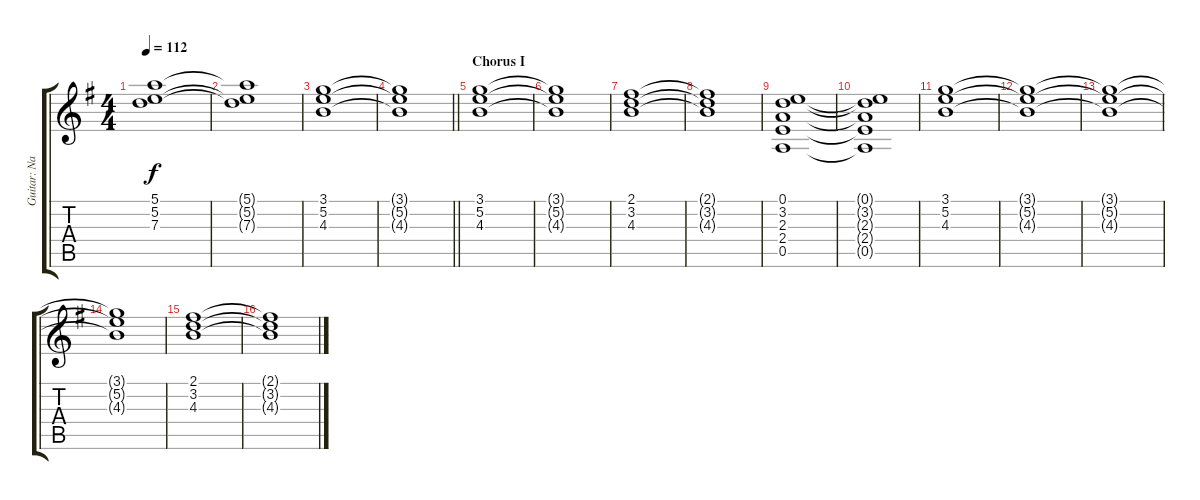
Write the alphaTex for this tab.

\track ("Guitar: Nancy" "Guitar: Na") {instrument distortionguitar}
\staff {score tabs}
\tuning (E4 B3 G3 D3 A2 E2) {hide}
\ts (4 4)
\tempo 112
\clef g2
\ks g
(5.1 5.2 7.3).1{dy f} |
(5.1{t} 5.2{t} 7.3{t}).1 |
(3.1 5.2 4.3).1 |
\barLineRight lightlight
(3.1{t} 5.2{t} 4.3{t}).1 |
\section ("" "Chorus I")
(3.1 5.2 4.3).1 |
(3.1{t} 5.2{t} 4.3{t}).1 |
(2.1 3.2 4.3).1 |
(2.1{t} 3.2{t} 4.3{t}).1 |
(0.1 3.2 2.3 2.4 0.5).1 |
(0.1{t} 3.2{t} 2.3{t} 2.4{t} 0.5{t}).1 |
(3.1 5.2 4.3).1 |
(3.1{t} 5.2{t} 4.3{t}).1 |
(3.1{t} 5.2{t} 4.3{t}).1 |
(3.1{t} 5.2{t} 4.3{t}).1 |
(2.1 3.2 4.3).1 |
(2.1{t} 3.2{t} 4.3{t}).1
